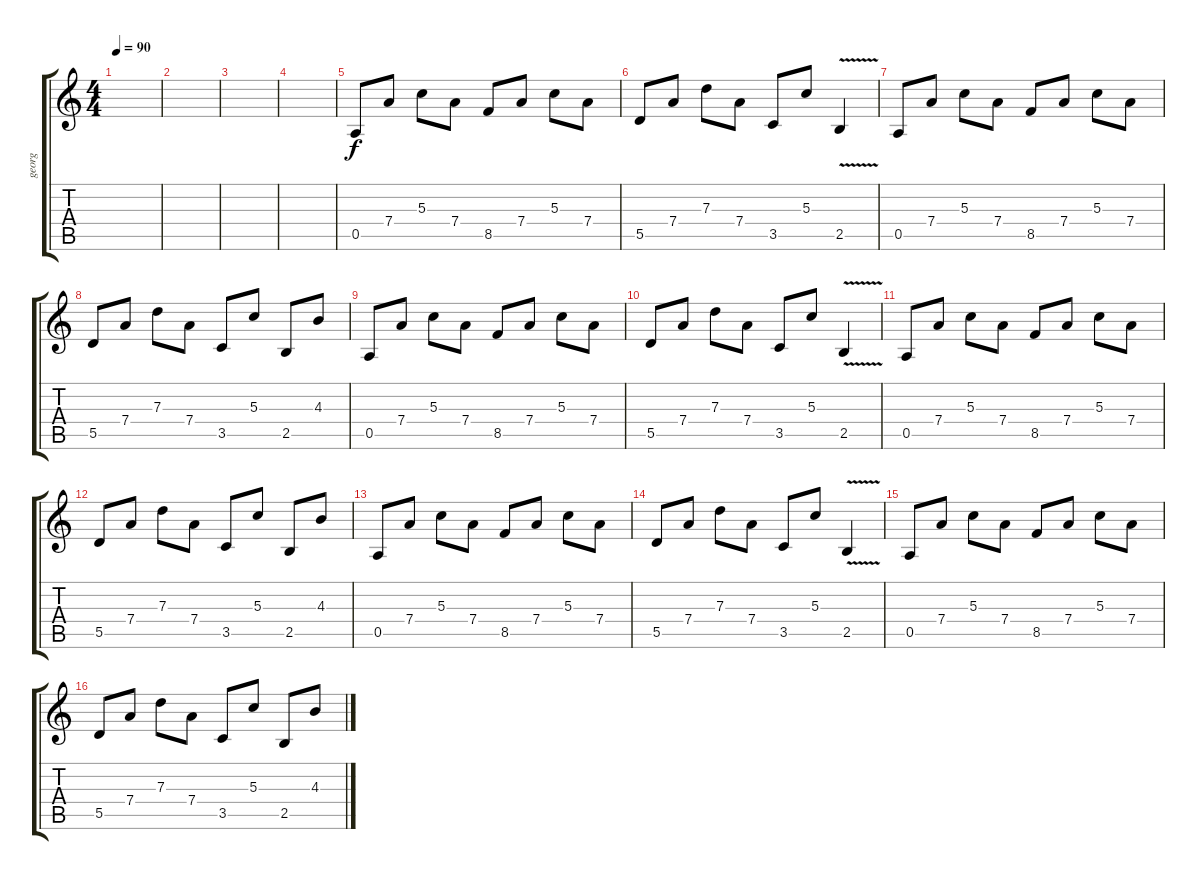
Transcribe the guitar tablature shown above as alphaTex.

\track ("georg" "georg") {instrument acousticguitarsteel}
\staff {score tabs}
\tuning (E4 B3 G3 D3 A2 E2) {hide}
\ts (4 4)
\tempo 90
\clef g2
\ks c
|
|
|
|
0.5.8 7.4.8 5.3.8 7.4.8 8.5.8 7.4.8 5.3.8 7.4.8 |
5.5.8 7.4.8 7.3.8 7.4.8 3.5.8 5.3.8 2.5{v}.4 |
0.5.8 7.4.8 5.3.8 7.4.8 8.5.8 7.4.8 5.3.8 7.4.8 |
5.5.8 7.4.8 7.3.8 7.4.8 3.5.8 5.3.8 2.5.8 4.3.8 |
0.5.8 7.4.8 5.3.8 7.4.8 8.5.8 7.4.8 5.3.8 7.4.8 |
5.5.8 7.4.8 7.3.8 7.4.8 3.5.8 5.3.8 2.5{v}.4 |
0.5.8 7.4.8 5.3.8 7.4.8 8.5.8 7.4.8 5.3.8 7.4.8 |
5.5.8 7.4.8 7.3.8 7.4.8 3.5.8 5.3.8 2.5.8 4.3.8 |
0.5.8 7.4.8 5.3.8 7.4.8 8.5.8 7.4.8 5.3.8 7.4.8 |
5.5.8 7.4.8 7.3.8 7.4.8 3.5.8 5.3.8 2.5{v}.4 |
0.5.8 7.4.8 5.3.8 7.4.8 8.5.8 7.4.8 5.3.8 7.4.8 |
5.5.8 7.4.8 7.3.8 7.4.8 3.5.8 5.3.8 2.5.8 4.3.8
